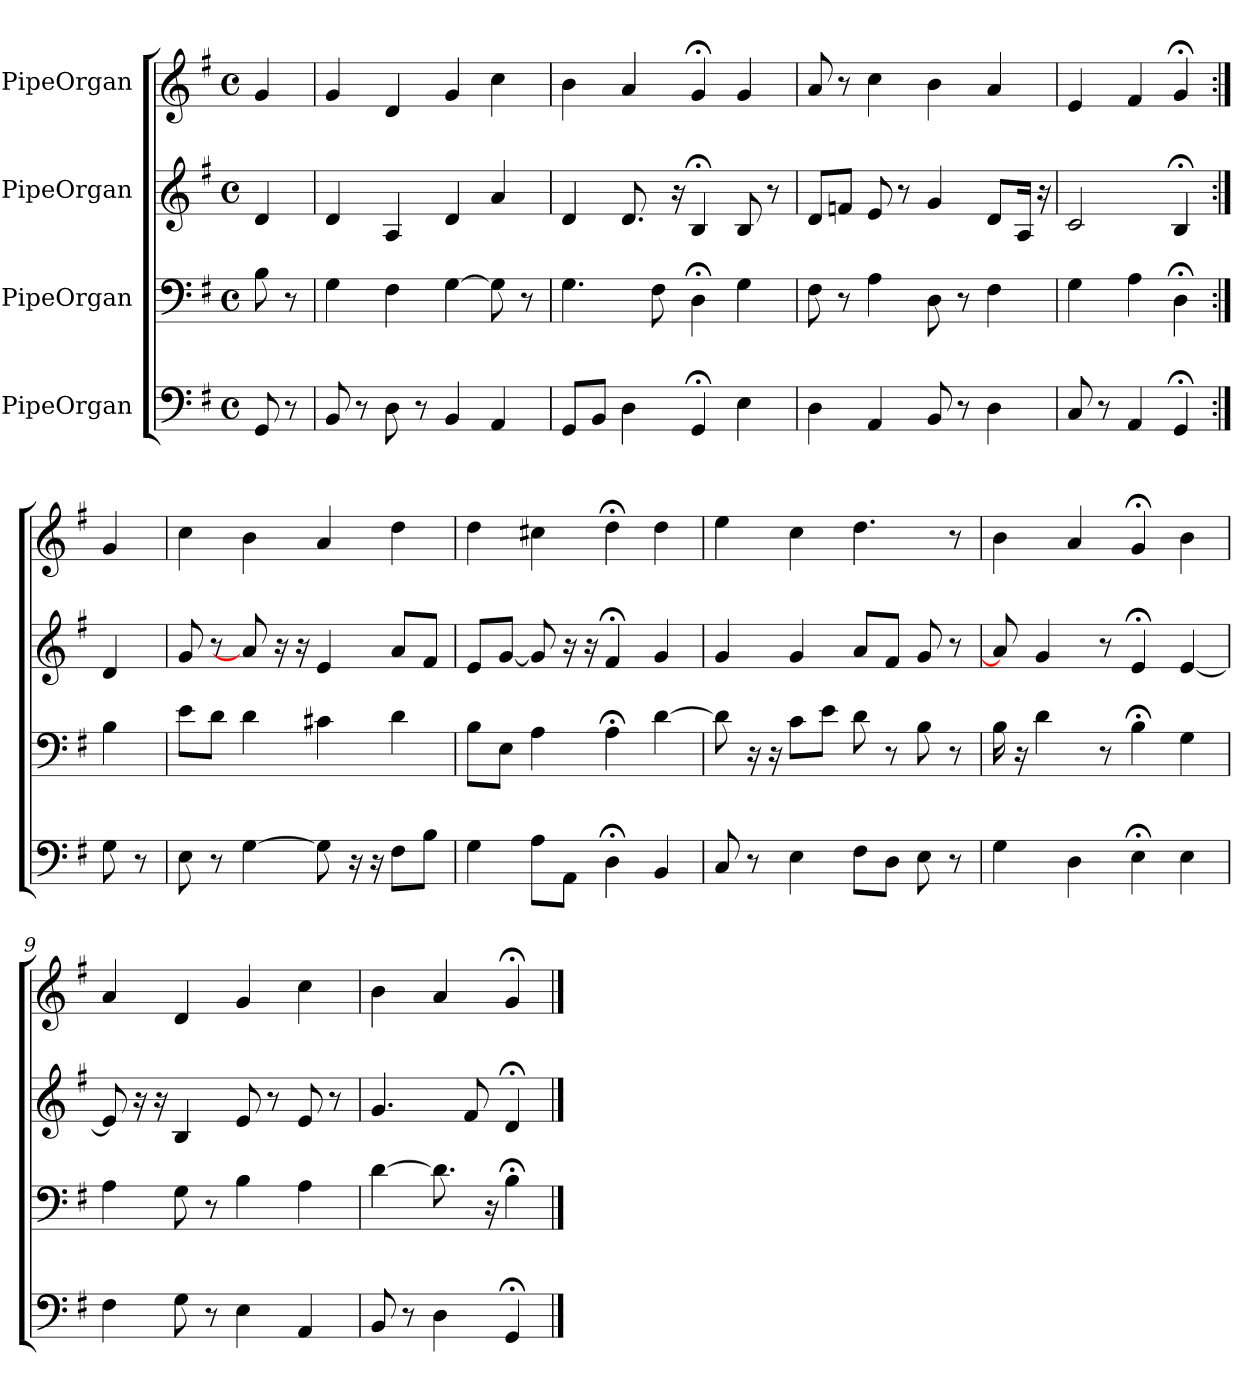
**kern	**kern	**kern	**kern
*part4	*part3	*part2	*part1
*staff4	*staff3	*staff2	*staff1
*I"PipeOrgan	*I"PipeOrgan	*I"PipeOrgan	*I"PipeOrgan
*k[f#]	*k[f#]	*k[f#]	*k[f#]
*G:	*G:	*G:	*G:
*M4/4	*M4/4	*M4/4	*M4/4
*met(c)	*met(c)	*met(c)	*met(c)
*MM60	*MM60	*MM60	*MM60
=	=	=	=
8GG	8B	4d	4g
8r	8r	.	.
=1	=1	=1	=1
8BB	4G	4d	4g
8r	.	.	.
8D	4F#	4A	4d
8r	.	.	.
4BB	[4G	4d	4g
4AA	8G]	4a	4cc
.	8r	.	.
=2	=2	=2	=2
8GGL	4.G	4d	4b
8BBJ	.	.	.
4D	.	8.d	4a
.	8F#	.	.
.	.	16r	.
4GG;<	4D;<	4B;<	4g;<
4E	4G	8B	4g
.	.	8r	.
=3	=3	=3	=3
4D	8F#	8dL	8a
.	8r	8fnJ	8r
4AA	4A	8e	4cc
.	.	8r	.
8BB	8D	4g	4b
8r	8r	.	.
4D	4F#	8dL	4a
.	.	16AJk	.
.	.	16r	.
=4	=4	=4	=4
8C	4G	2c	4e
8r	.	.	.
4AA	4A	.	4f#
4GG;<	4D;<	4B;<	4g;<
=:|!	=:|!	=:|!	=:|!
8G	4B	4d	4g
8r	.	.	.
=5	=5	=5	=5
8E	8eL	8g	4cc
8r	8dJ	8r	.
[4G	4d	8a]	4b
.	.	16r	.
.	.	16r	.
8G]	4c#X	4e	4a
16r	.	.	.
16r	.	.	.
8F#L	4d	8aL	4dd
8BJ	.	8f#J	.
=6	=6	=6	=6
4G	8BL	8eL	4dd
.	8EJ	[8gJ	.
8AL	4A	8g]	4cc#X
8AAJ	.	16r	.
.	.	16r	.
4D;<	4A;<	4f#;<	4dd;<
4BB	[4d	4g	4dd
=7	=7	=7	=7
8C	8d]	4g	4ee
8r	16r	.	.
.	16r	.	.
4E	8cL	4g	4cc
.	8eJ	.	.
8F#L	8d	8aL	4.dd
8DJ	8r	8f#J	.
8E	8B	8g	.
8r	8r	8r	8r
=8	=8	=8	=8
4G	16B	8a]	4b
.	16r	.	.
.	4d	4g	.
4D	.	.	4a
.	8r	8r	.
4E;<	4B;<	4e;<	4g;<
4E	4G	[4e	4b
=9	=9	=9	=9
4F#	4A	8e]	4a
.	.	16r	.
.	.	16r	.
8G	8G	4B	4d
8r	8r	.	.
4E	4B	8e	4g
.	.	8r	.
4AA	4A	8e	4cc
.	.	8r	.
=10	=10	=10	=10
8BB	[4d	4.g	4b
8r	.	.	.
4D	8.d]	.	4a
.	.	8f#	.
.	16r	.	.
4GG;<	4B;<	4d;<	4g;<
==	==	==	==
*-	*-	*-	*-
